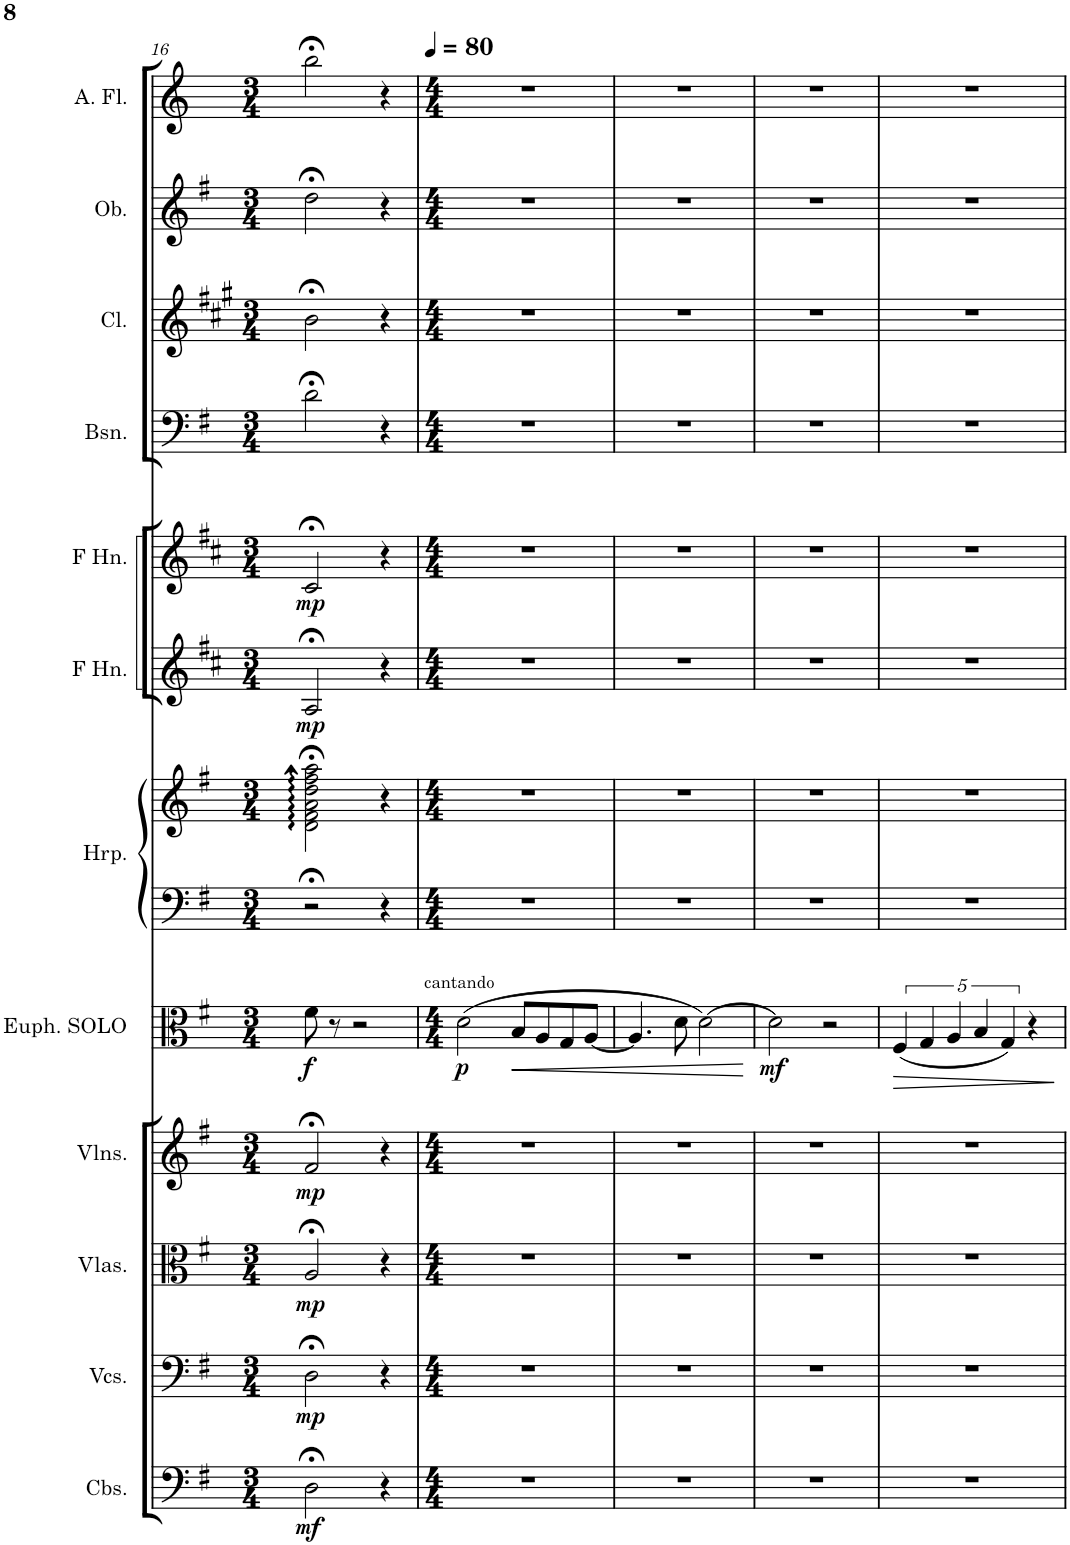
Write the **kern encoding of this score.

**kern	**dynam	**kern	**dynam	**kern	**dynam	**kern	**dynam	**kern	**dynam	**kern	**kern	**kern	**dynam	**kern	**dynam	**kern	**kern	**kern	**kern
*part12	*part12	*part11	*part11	*part10	*part10	*part9	*part9	*part8	*part8	*part7	*part7	*part6	*part6	*part5	*part5	*part4	*part3	*part2	*part1
*staff13	*staff13	*staff12	*staff12	*staff11	*staff11	*staff10	*staff10	*staff9	*staff9	*staff8	*staff7	*staff6	*staff6	*staff5	*staff5	*staff4	*staff3	*staff2	*staff1
*I"Contrabasses	*	*I"Violoncellos	*	*I"Violas	*	*I"Violins	*	*I"Euphonium SOLO	*	*I"Harp	*	*I"Horn in F	*	*I"Horn in F	*	*I"Bassoon	*I"Clarinet	*I"Oboe	*I"Alto Flute
*I'Cbs.	*	*I'Vcs.	*	*I'Vlas.	*	*I'Vlns.	*	*I'Euph. SOLO	*	*I'Hrp.	*	*	*	*	*	*I'Bsn.	*I'Cl.	*I'Ob.	*I'A. Fl.
!!LO:PB:g=z
*clefF4	*	*clefF4	*	*clefC3	*	*clefG2	*	*clefC3	*	*clefF4	*clefG2	*clefG2	*	*clefG2	*	*clefF4	*clefG2	*clefG2	*clefG2
*Trd7c12	*	*	*	*	*	*	*	*	*	*	*	*Trd4c7	*	*Trd4c7	*	*	*Trd1c2	*	*Trd3c5
*k[f#]	*	*k[f#]	*	*k[f#]	*	*k[f#]	*	*k[f#]	*	*k[f#]	*k[f#]	*k[f#c#]	*	*k[f#c#]	*	*k[f#]	*k[f#c#g#]	*k[f#]	*k[]
*M3/4	*	*M3/4	*	*M3/4	*	*M3/4	*	*M3/4	*	*M3/4	*M3/4	*M3/4	*	*M3/4	*	*M3/4	*M3/4	*M3/4	*M3/4
=16	=16	=16	=16	=16	=16	=16	=16	=16	=16	=16	=16	=16	=16	=16	=16	=16	=16	=16	=16
!	!LO:DY:b	!	!LO:DY:b	!	!LO:DY:b	!	!LO:DY:b	!	!LO:DY:b	!	!	!	!LO:DY:b	!	!LO:DY:b	!	!	!	!
2D;<\	mf	2D;<\	mp	2A;</	mp	2f#;</	mp	8f#\	f	2r;<	2d\;< 2f#\;< 2a\;< 2dd\;< 2ff#\;< 2aa\;<	2A;</	mp	2c#;</	mp	2d;<\	2b;<\	2dd;<\	2bb;<\
.	.	.	.	.	.	.	.	8r	.	.	.	.	.	.	.	.	.	.	.
.	.	.	.	.	.	.	.	2r	.	.	.	.	.	.	.	.	.	.	.
4r	.	4r	.	4r	.	4r	.	.	.	4r	4r	4r	.	4r	.	4r	4r	4r	4r
=17	=17	=17	=17	=17	=17	=17	=17	=17	=17	=17	=17	=17	=17	=17	=17	=17	=17	=17	=17
*M4/4	*	*M4/4	*	*M4/4	*	*M4/4	*	*M4/4	*	*M4/4	*M4/4	*M4/4	*	*M4/4	*	*M4/4	*M4/4	*M4/4	*M4/4
*	*	*	*	*	*	*	*	*	*	*	*	*	*	*	*	*	*	*	*MM80
!	!	!	!	!	!	!	!	!LO:TX:a:t=cantando	!	!	!	!	!	!	!	!	!	!	!
!	!	!	!	!	!	!	!	!	!LO:DY:b	!	!	!	!	!	!	!	!	!	!
1r	.	1r	.	1r	.	1r	.	(2d\	p	1r	1r	1r	.	1r	.	1r	1r	1r	1r
!	!	!	!	!	!	!	!	!	!LO:HP:b	!	!	!	!	!	!	!	!	!	!
.	.	.	.	.	.	.	.	8B/L	<	.	.	.	.	.	.	.	.	.	.
.	.	.	.	.	.	.	.	8A/	.	.	.	.	.	.	.	.	.	.	.
.	.	.	.	.	.	.	.	8G/	.	.	.	.	.	.	.	.	.	.	.
.	.	.	.	.	.	.	.	[8A/J	.	.	.	.	.	.	.	.	.	.	.
=18	=18	=18	=18	=18	=18	=18	=18	=18	=18	=18	=18	=18	=18	=18	=18	=18	=18	=18	=18
1r	.	1r	.	1r	.	1r	.	4.A/]	.	1r	1r	1r	.	1r	.	1r	1r	1r	1r
.	.	.	.	.	.	.	.	8d\	.	.	.	.	.	.	.	.	.	.	.
.	.	.	.	.	.	.	.	[2d\)	.	.	.	.	.	.	.	.	.	.	.
.	.	.	.	.	.	.	.	.	[	.	.	.	.	.	.	.	.	.	.
=19	=19	=19	=19	=19	=19	=19	=19	=19	=19	=19	=19	=19	=19	=19	=19	=19	=19	=19	=19
!	!	!	!	!	!	!	!	!	!LO:DY:b	!	!	!	!	!	!	!	!	!	!
1r	.	1r	.	1r	.	1r	.	2d\]	mf	1r	1r	1r	.	1r	.	1r	1r	1r	1r
.	.	.	.	.	.	.	.	2r	.	.	.	.	.	.	.	.	.	.	.
=20	=20	=20	=20	=20	=20	=20	=20	=20	=20	=20	=20	=20	=20	=20	=20	=20	=20	=20	=20
!	!	!	!	!	!	!	!	!	!LO:HP:b	!	!	!	!	!	!	!	!	!	!
1r	.	1r	.	1r	.	1r	.	(20%3F#/	>	1r	1r	1r	.	1r	.	1r	1r	1r	1r
.	.	.	.	.	.	.	.	20%3G/	.	.	.	.	.	.	.	.	.	.	.
.	.	.	.	.	.	.	.	20%3A/	.	.	.	.	.	.	.	.	.	.	.
.	.	.	.	.	.	.	.	20%3B/	.	.	.	.	.	.	.	.	.	.	.
.	.	.	.	.	.	.	.	20%3G/)	.	.	.	.	.	.	.	.	.	.	.
.	.	.	.	.	.	.	.	4r	.	.	.	.	.	.	.	.	.	.	.
.	.	.	.	.	.	.	.	.	]	.	.	.	.	.	.	.	.	.	.
=	=	=	=	=	=	=	=	=	=	=	=	=	=	=	=	=	=	=	=
*-	*-	*-	*-	*-	*-	*-	*-	*-	*-	*-	*-	*-	*-	*-	*-	*-	*-	*-	*-
